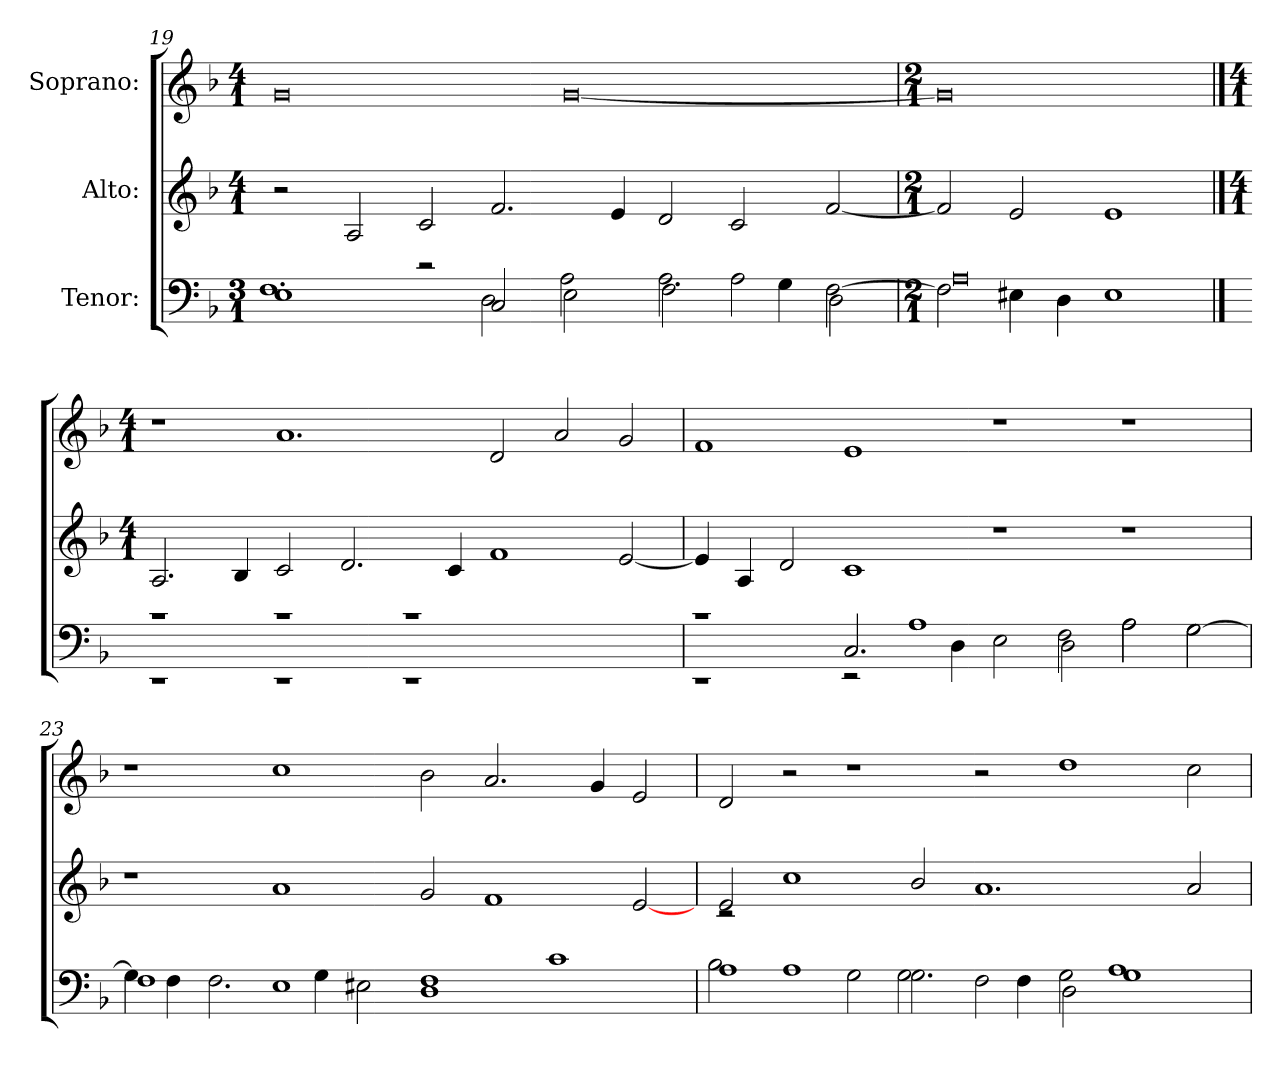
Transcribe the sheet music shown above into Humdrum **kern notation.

**kern	**kern	**kern
*part3	*part2	*part1
*staff3	*staff2	*staff1
*I"Tenor:	*I"Alto:	*I"Soprano:
*clefF4	*clefG2	*clefG2
*k[b-]	*k[b-]	*k[b-]
*F:	*F:	*F:
*M3/1	*M4/1	*M4/1
=19	=19	=19
*^	*	*
1E	1.F	2r	0g
.	.	2A/	.
2rc	.	2c/	.
2C/	2D\	2.f/	.
2E\	2A\	.	[<0g
.	.	4e/	.
2.A\	2F\	2d/	.
.	2A\	2c/	.
4G\	.	.	.
[>2F\	2D\	[<2f/	.
=20	=20	=20	=20
*M2/1	*	*M2/1	*M2/1
2F\]	0A	2f/]	0g]
4E#X\	.	2e/	.
4D\	.	.	.
1E#	.	1e	.
!!LO:LB:g=z
==21	==21	==21	==21
*	*	*M4/1	*M4/1
1rc	1rEE	2.A/	1r
.	.	4B-/	.
1rc	1rEE	2c/	1.a
.	.	2.d/	.
1rc	1rEE	.	.
.	.	4c/	.
.	.	1f	2d/
1ryy	1ryy	.	2a/
.	.	[<2e/	2g/
=22	=22	=22	=22
1rc	1rEE	4e/]	1f
.	.	4A/	.
.	.	2d/	.
2.C/	2rEE	1c	1e
.	1A	.	.
4D\	.	.	.
2E\	.	1r	1r
2F\	2D\	.	.
2A\	2A\	1r	1r
[>2G\	2G\	.	.
=23	=23	=23	=23
4G\]	1F	1r	1r
4F\	.	.	.
2.F\	.	.	.
.	1E	1a	1cc
4G\	.	.	.
2E#X\	.	.	.
1F	1D	2g/	2b-\
.	.	1f	2.a/
1ryy	1c	.	.
.	.	.	4g/
.	.	[<2e/	2e/
!!LO:LB:g=z
=24	=24	=24	=24
*	*	*^	*
1A	2B-\	2e/	2rc	2d/
.	1A	2%7ryy	1cc	2r
2G\	.	.	.	1r
2.G\	2G\	.	2b-/	.
.	2F\	.	1.a	2r
4F\	.	.	.	.
2G\	2D\	.	.	1dd
1G	1A	.	.	.
.	.	.	2a/	2cc\
*v	*v	*	*	*
*	*v	*v	*
=	=	=
*-	*-	*-
